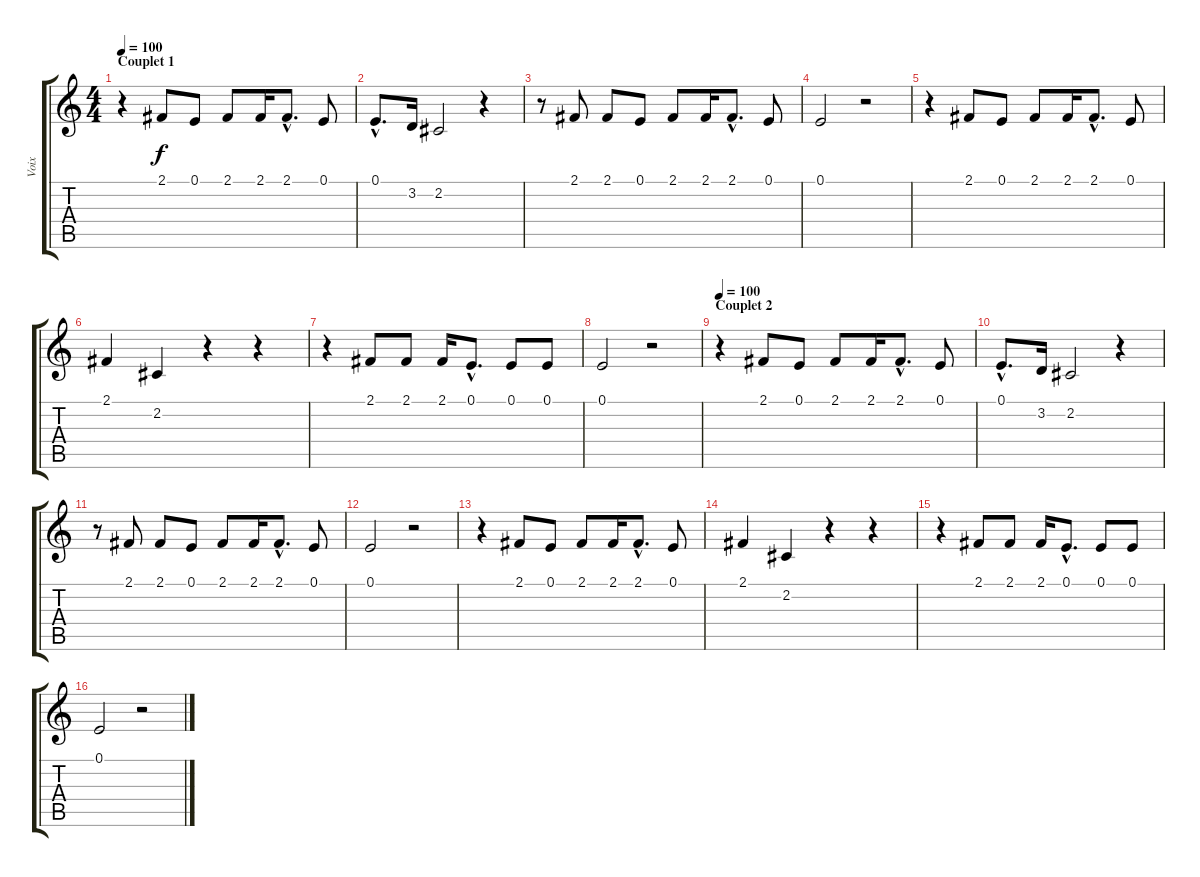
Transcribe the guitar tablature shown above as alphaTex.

\track ("Voix" "Voix") {instrument lead6voice}
\staff {score tabs}
\tuning (E4 B3 G3 D3 A2 E2) {hide}
\ts (4 4)
\section ("" "Couplet 1")
\tempo 100
\tempo 90
\tempo 100
\clef g2
\ks c
r.4{dy f instrument lead6voice} 2.1.8 0.1.8 2.1.8 2.1.16 2.1{hac}.8{d} 0.1.8 |
0.1{hac}.8{d} 3.2.16 2.2.2 r.4 |
r.8 2.1.8 2.1.8 0.1.8 2.1.8 2.1.16 2.1{hac}.8{d} 0.1.8 |
0.1.2 r.2 |
r.4 2.1.8 0.1.8 2.1.8 2.1.16 2.1{hac}.8{d} 0.1.8 |
2.1.4 2.2.4 r.4 r.4 |
r.4 2.1.8 2.1.8 2.1.16 0.1{hac}.8{d} 0.1.8 0.1.8 |
0.1.2 r.2 |
\section ("" "Couplet 2")
\tempo 100
r.4 2.1.8 0.1.8 2.1.8 2.1.16 2.1{hac}.8{d} 0.1.8 |
0.1{hac}.8{d} 3.2.16 2.2.2 r.4 |
r.8 2.1.8 2.1.8 0.1.8 2.1.8 2.1.16 2.1{hac}.8{d} 0.1.8 |
0.1.2 r.2 |
r.4 2.1.8 0.1.8 2.1.8 2.1.16 2.1{hac}.8{d} 0.1.8 |
2.1.4 2.2.4 r.4 r.4 |
r.4 2.1.8 2.1.8 2.1.16 0.1{hac}.8{d} 0.1.8 0.1.8 |
0.1.2 r.2
